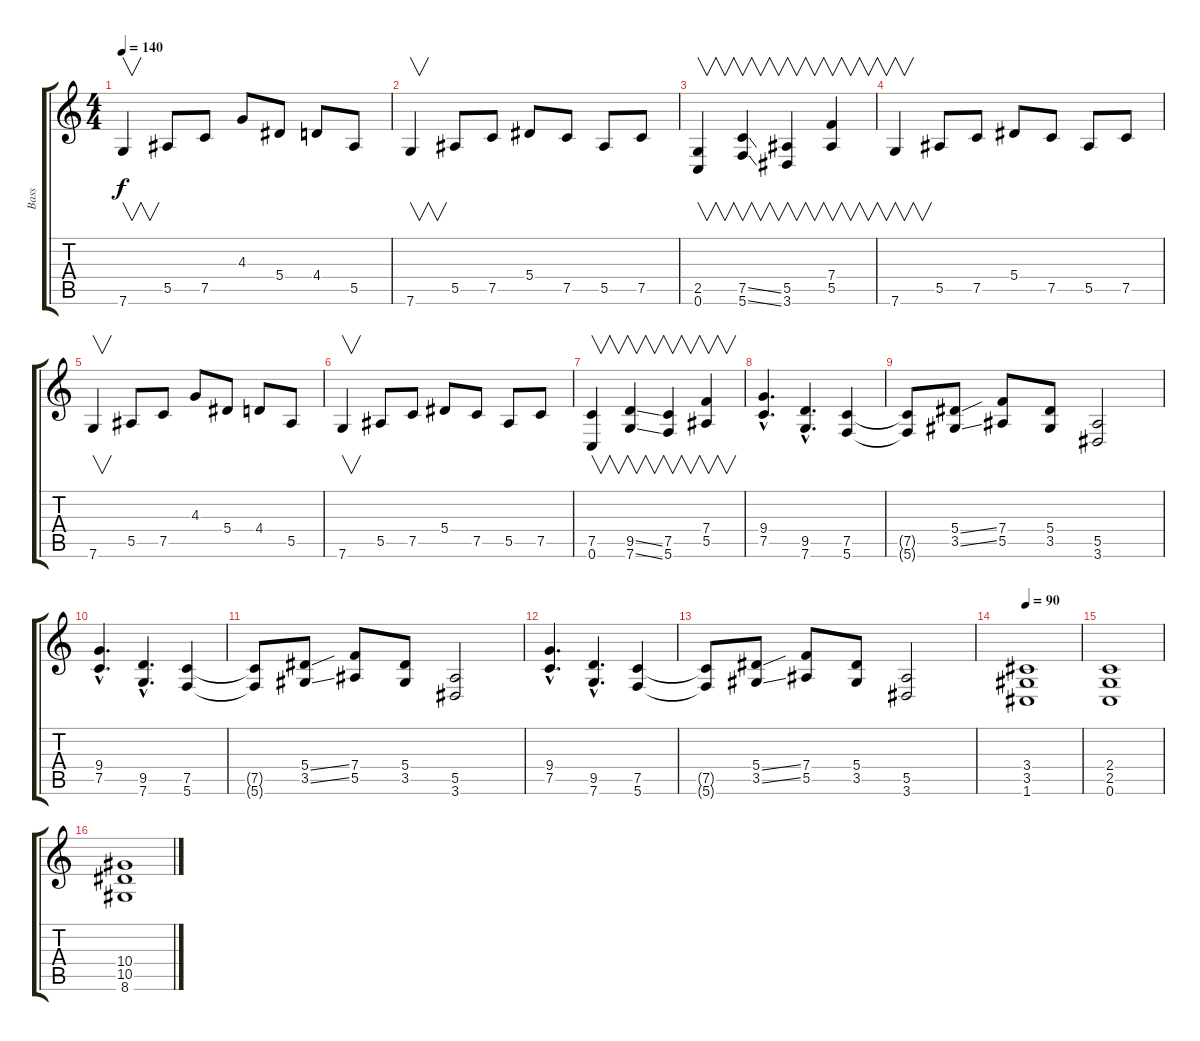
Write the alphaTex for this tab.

\track ("Bass" "Bass") {instrument electricbassfinger}
\staff {score tabs}
\tuning (C4 G3 Eb3 Bb2 F2 C2) {hide}
\ts (4 4)
\tempo 140
\clef g2
\ks c
7.6.4{v dy f} 5.5.8 7.5.8 4.3.8 5.4.8 4.4.8 5.5.8 |
7.6.4{v} 5.5.8 7.5.8 5.4.8 7.5.8 5.5.8 7.5.8 |
(2.5 0.6).4{v} (7.5{ss} 5.6{ss}).4{v} (5.5 3.6).4{v} (7.4 5.5).4{v} |
7.6.4{v} 5.5.8 7.5.8 5.4.8 7.5.8 5.5.8 7.5.8 |
7.6.4{v} 5.5.8 7.5.8 4.3.8 5.4.8 4.4.8 5.5.8 |
7.6.4{v} 5.5.8 7.5.8 5.4.8 7.5.8 5.5.8 7.5.8 |
(7.5 0.6).4{v} (9.5{ss} 7.6{ss}).4{v} (7.5 5.6).4{v} (7.4 5.5).4{v} |
(9.4{hac} 7.5{hac}).4{d} (9.5{hac} 7.6{hac}).4{d} (7.5 5.6).4 |
(7.5{t} 5.6{t}).8 (5.4{ss} 3.5{ss}).8 (7.4 5.5).8 (5.4 3.5).8 (5.5 3.6).2 |
(9.4{hac} 7.5{hac}).4{d} (9.5{hac} 7.6{hac}).4{d} (7.5 5.6).4 |
(7.5{t} 5.6{t}).8 (5.4{ss} 3.5{ss}).8 (7.4 5.5).8 (5.4 3.5).8 (5.5 3.6).2 |
(9.4{hac} 7.5{hac}).4{d} (9.5{hac} 7.6{hac}).4{d} (7.5 5.6).4 |
(7.5{t} 5.6{t}).8 (5.4{ss} 3.5{ss}).8 (7.4 5.5).8 (5.4 3.5).8 (5.5 3.6).2 |
\tempo 90
(3.4 3.5 1.6).1 |
(2.4 2.5 0.6).1 |
(10.4 10.5 8.6).1
